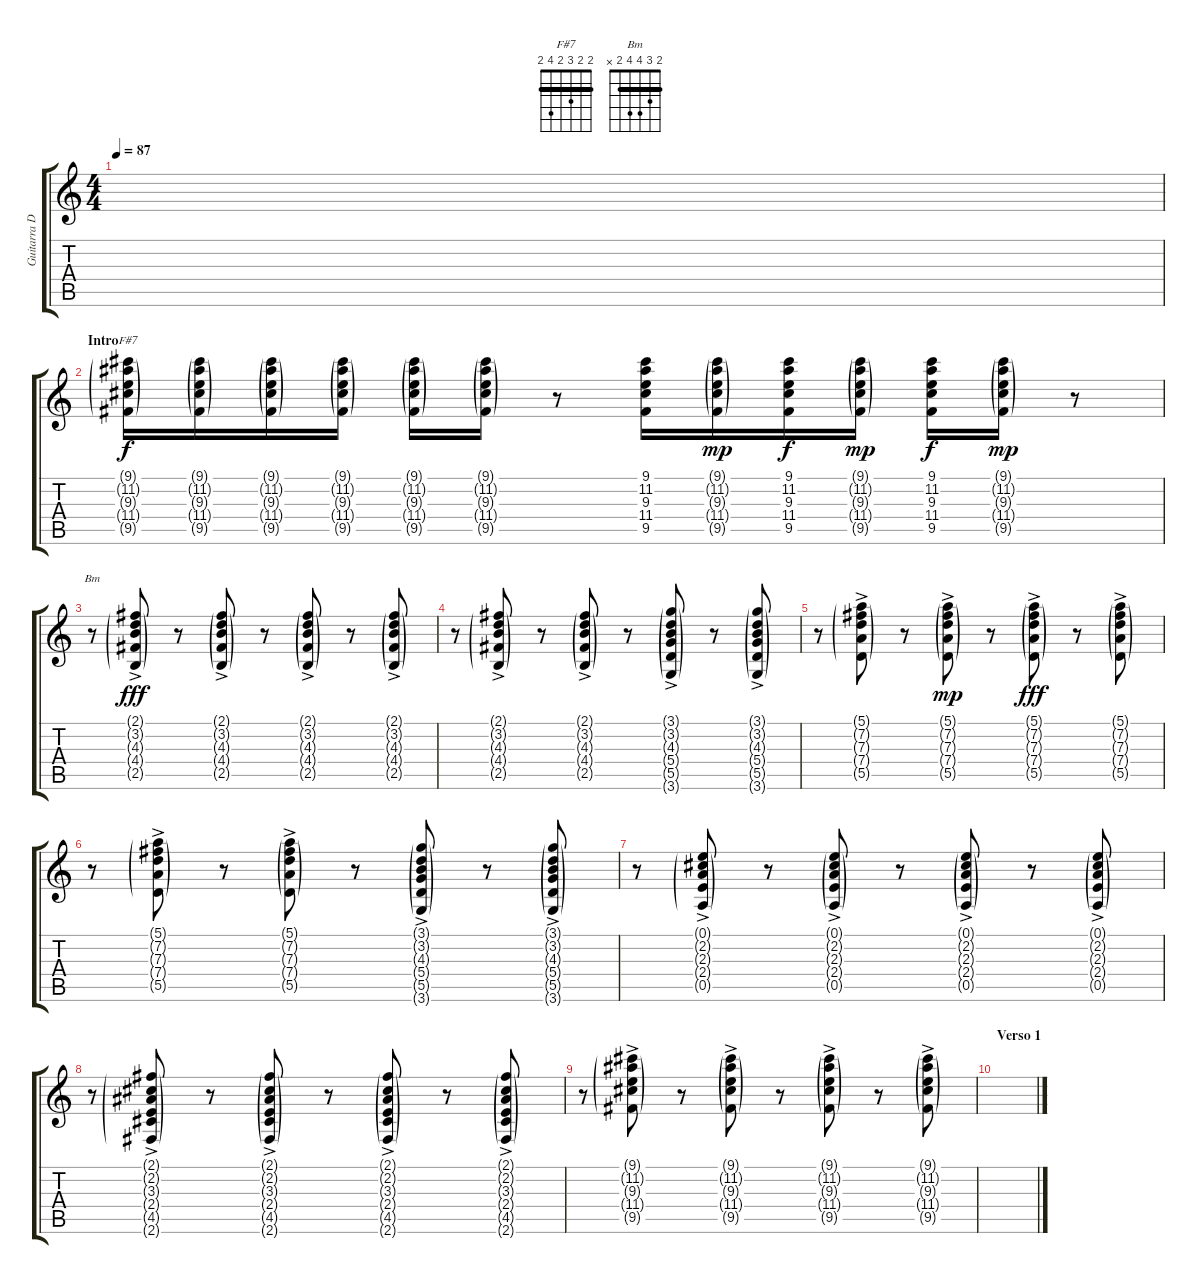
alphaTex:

\track ("Guitarra Distorsión" "Guitarra D") {instrument distortionguitar}
\staff {score tabs}
\tuning (E4 B3 G3 D3 A2 E2) {hide}
\chord ("F#7" 2 2 3 2 4 2) {barre 2}
\chord ("Bm" 2 3 4 4 2 x) {barre 2}
\ts (4 4)
\tempo 87
\clef g2
\ks c
|
\section ("" "Intro")
(9.1{g} 11.2{g} 9.3{g} 11.4{g} 9.5{g}).16{ch "F#7"} (9.1{g} 11.2{g} 9.3{g} 11.4{g} 9.5{g}).16 (9.1{g} 11.2{g} 9.3{g} 11.4{g} 9.5{g}).16 (9.1{g} 11.2{g} 9.3{g} 11.4{g} 9.5{g}).16 (9.1{g} 11.2{g} 9.3{g} 11.4{g} 9.5{g}).16 (9.1{g} 11.2{g} 9.3{g} 11.4{g} 9.5{g}).16 r.8 (9.1 11.2 9.3 11.4 9.5).16{dy f} (9.1{g} 11.2{g} 9.3{g} 11.4{g} 9.5{g}).16{dy mp} (9.1 11.2 9.3 11.4 9.5).16{dy f} (9.1{g} 11.2{g} 9.3{g} 11.4{g} 9.5{g}).16{dy mp} (9.1 11.2 9.3 11.4 9.5).16{dy f} (9.1{g} 11.2{g} 9.3{g} 11.4{g} 9.5{g}).16{dy mp} r.8 |
r.8{ch "Bm"} (2.1{g ac} 3.2{g ac} 4.3{g ac} 4.4{g ac} 2.5{g ac}).8{dy fff} r.8 (2.1{g ac} 3.2{g ac} 4.3{g ac} 4.4{g ac} 2.5{g ac}).8 r.8 (2.1{g ac} 3.2{g ac} 4.3{g ac} 4.4{g ac} 2.5{g ac}).8 r.8 (2.1{g ac} 3.2{g ac} 4.3{g ac} 4.4{g ac} 2.5{g ac}).8 |
r.8 (2.1{g ac} 3.2{g ac} 4.3{g ac} 4.4{g ac} 2.5{g ac}).8 r.8 (2.1{g ac} 3.2{g ac} 4.3{g ac} 4.4{g ac} 2.5{g ac}).8 r.8 (3.1{g ac} 3.2{g ac} 4.3{g ac} 5.4{g ac} 5.5{g ac} 3.6{g ac}).8 r.8 (3.1{g ac} 3.2{g ac} 4.3{g ac} 5.4{g ac} 5.5{g ac} 3.6{g ac}).8 |
r.8 (5.1{g ac} 7.2{g ac} 7.3{g ac} 7.4{g ac} 5.5{g ac}).8 r.8 (5.1{g ac} 7.2{g ac} 7.3{g ac} 7.4{g ac} 5.5{g}).8{dy mp} r.8 (5.1{g ac} 7.2{g ac} 7.3{g ac} 7.4{g ac} 5.5{g ac}).8{dy fff} r.8 (5.1{g ac} 7.2{g ac} 7.3{g ac} 7.4{g ac} 5.5{g ac}).8 |
r.8 (5.1{g ac} 7.2{g ac} 7.3{g ac} 7.4{g ac} 5.5{g ac}).8 r.8 (5.1{g ac} 7.2{g ac} 7.3{g ac} 7.4{g ac} 5.5{g ac}).8 r.8 (3.1{g ac} 3.2{g ac} 4.3{g ac} 5.4{g ac} 5.5{g} 3.6{g ac}).8 r.8 (3.1{g ac} 3.2{g ac} 4.3{g ac} 5.4{g ac} 5.5{g ac} 3.6{g ac}).8 |
r.8 (0.1{g ac} 2.2{g ac} 2.3{g ac} 2.4{g ac} 0.5{g ac}).8 r.8 (0.1{g ac} 2.2{g ac} 2.3{g ac} 2.4{g ac} 0.5{g ac}).8 r.8 (0.1{g ac} 2.2{g ac} 2.3{g ac} 2.4{g ac} 0.5{g ac}).8 r.8 (0.1{g ac} 2.2{g ac} 2.3{g ac} 2.4{g ac} 0.5{g ac}).8 |
r.8 (2.1{g ac} 2.2{g ac} 3.3{g ac} 2.4{g ac} 4.5{g ac} 2.6{g ac}).8 r.8 (2.1{g ac} 2.2{g ac} 3.3{g ac} 2.4{g ac} 4.5{g ac} 2.6{g ac}).8 r.8 (2.1{g ac} 2.2{g ac} 3.3{g ac} 2.4{g ac} 4.5{g ac} 2.6{g ac}).8 r.8 (2.1{g ac} 2.2{g ac} 3.3{g ac} 2.4{g ac} 4.5{g ac} 2.6{g ac}).8 |
r.8 (9.1{g ac} 11.2{g ac} 9.3{g ac} 11.4{g ac} 9.5{g ac}).8 r.8 (9.1{g ac} 11.2{g ac} 9.3{g ac} 11.4{g ac} 9.5{g ac}).8 r.8 (9.1{g ac} 11.2{g ac} 9.3{g ac} 11.4{g ac} 9.5{g ac}).8 r.8 (9.1{g ac} 11.2{g ac} 9.3{g ac} 11.4{g ac} 9.5{g ac}).8 |
\section ("" "Verso 1")
